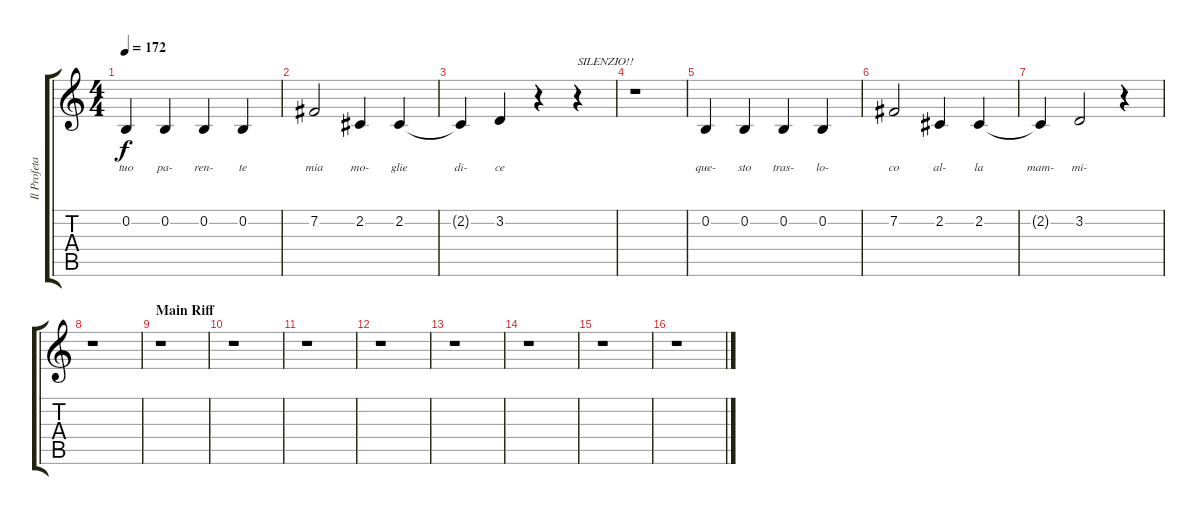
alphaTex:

\track ("Il Profeta (Vocals)" "Il Profeta") {instrument lead2sawtooth}
\staff {score tabs}
\tuning (E4 B3 G3 D3 A2 E2) {hide}
\ts (4 4)
\tempo 172
\clef g2
\ks c
0.2.4{lyrics (0 "tuo") lyrics (1 "") lyrics (2 "") lyrics (3 "") lyrics (4 "") dy f} 0.2.4{lyrics (0 "pa-") lyrics (1 "") lyrics (2 "") lyrics (3 "") lyrics (4 "")} 0.2.4{lyrics (0 "ren-") lyrics (1 "") lyrics (2 "") lyrics (3 "") lyrics (4 "")} 0.2.4{lyrics (0 "te") lyrics (1 "") lyrics (2 "") lyrics (3 "") lyrics (4 "")} |
7.2.2{lyrics (0 "mia") lyrics (1 "") lyrics (2 "") lyrics (3 "") lyrics (4 "")} 2.2.4{lyrics (0 "mo-") lyrics (1 "") lyrics (2 "") lyrics (3 "") lyrics (4 "")} 2.2.4{lyrics (0 "glie") lyrics (1 "") lyrics (2 "") lyrics (3 "") lyrics (4 "")} |
2.2{t}.4{lyrics (0 "di-") lyrics (1 "") lyrics (2 "") lyrics (3 "") lyrics (4 "")} 3.2.4{lyrics (0 "ce") lyrics (1 "") lyrics (2 "") lyrics (3 "") lyrics (4 "")} r.4 r.4{txt "SILENZIO!!"} |
r.1 |
0.2.4{lyrics (0 "que-") lyrics (1 "") lyrics (2 "") lyrics (3 "") lyrics (4 "")} 0.2.4{lyrics (0 "sto") lyrics (1 "") lyrics (2 "") lyrics (3 "") lyrics (4 "")} 0.2.4{lyrics (0 "tras-") lyrics (1 "") lyrics (2 "") lyrics (3 "") lyrics (4 "")} 0.2.4{lyrics (0 "lo-") lyrics (1 "") lyrics (2 "") lyrics (3 "") lyrics (4 "")} |
7.2.2{lyrics (0 "co") lyrics (1 "") lyrics (2 "") lyrics (3 "") lyrics (4 "")} 2.2.4{lyrics (0 "al-") lyrics (1 "") lyrics (2 "") lyrics (3 "") lyrics (4 "")} 2.2.4{lyrics (0 "la") lyrics (1 "") lyrics (2 "") lyrics (3 "") lyrics (4 "")} |
2.2{t}.4{lyrics (0 "mam-") lyrics (1 "") lyrics (2 "") lyrics (3 "") lyrics (4 "")} 3.2.2{lyrics (0 "mi-") lyrics (1 "") lyrics (2 "") lyrics (3 "") lyrics (4 "")} r.4 |
r.1 |
\section ("" "Main Riff")
r.1 |
r.1 |
r.1 |
r.1 |
r.1 |
r.1 |
r.1 |
r.1
